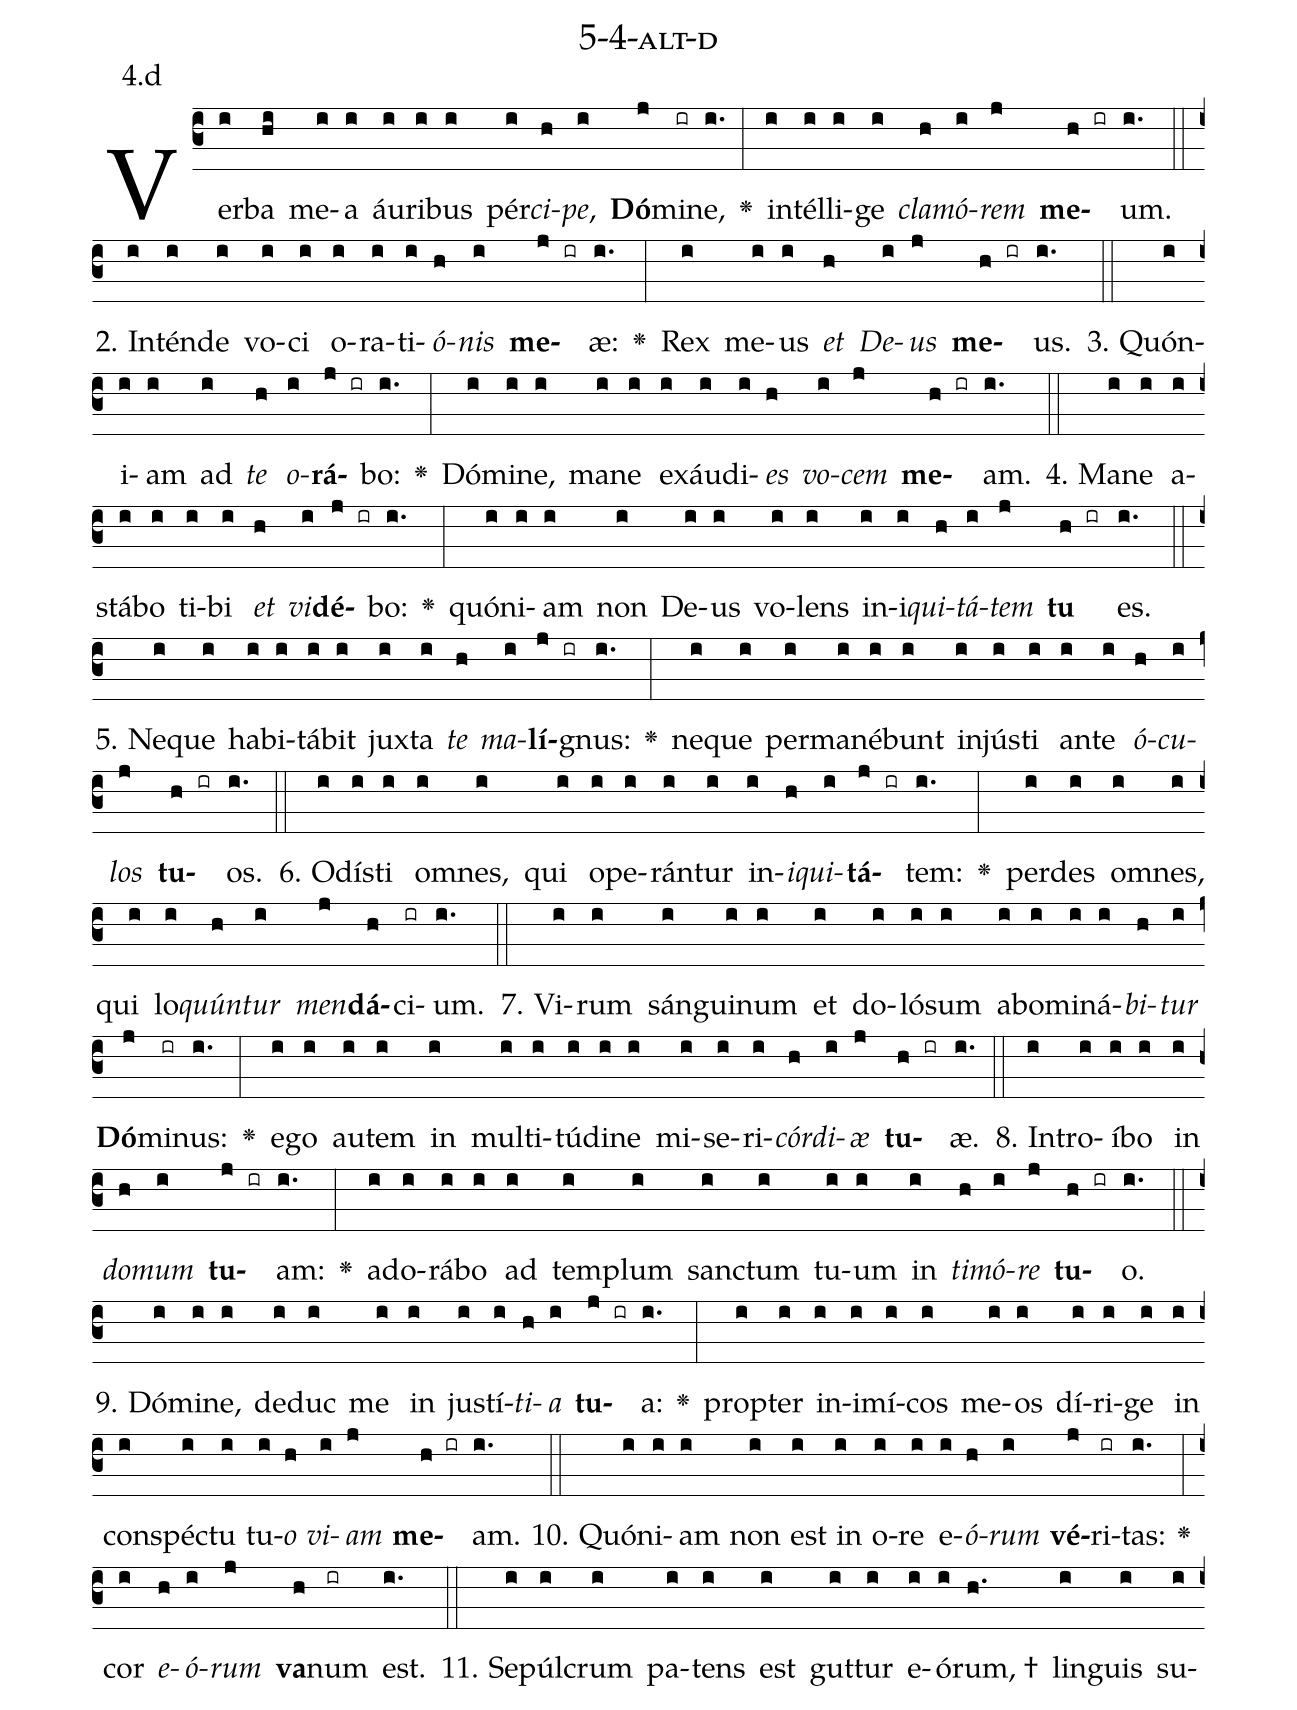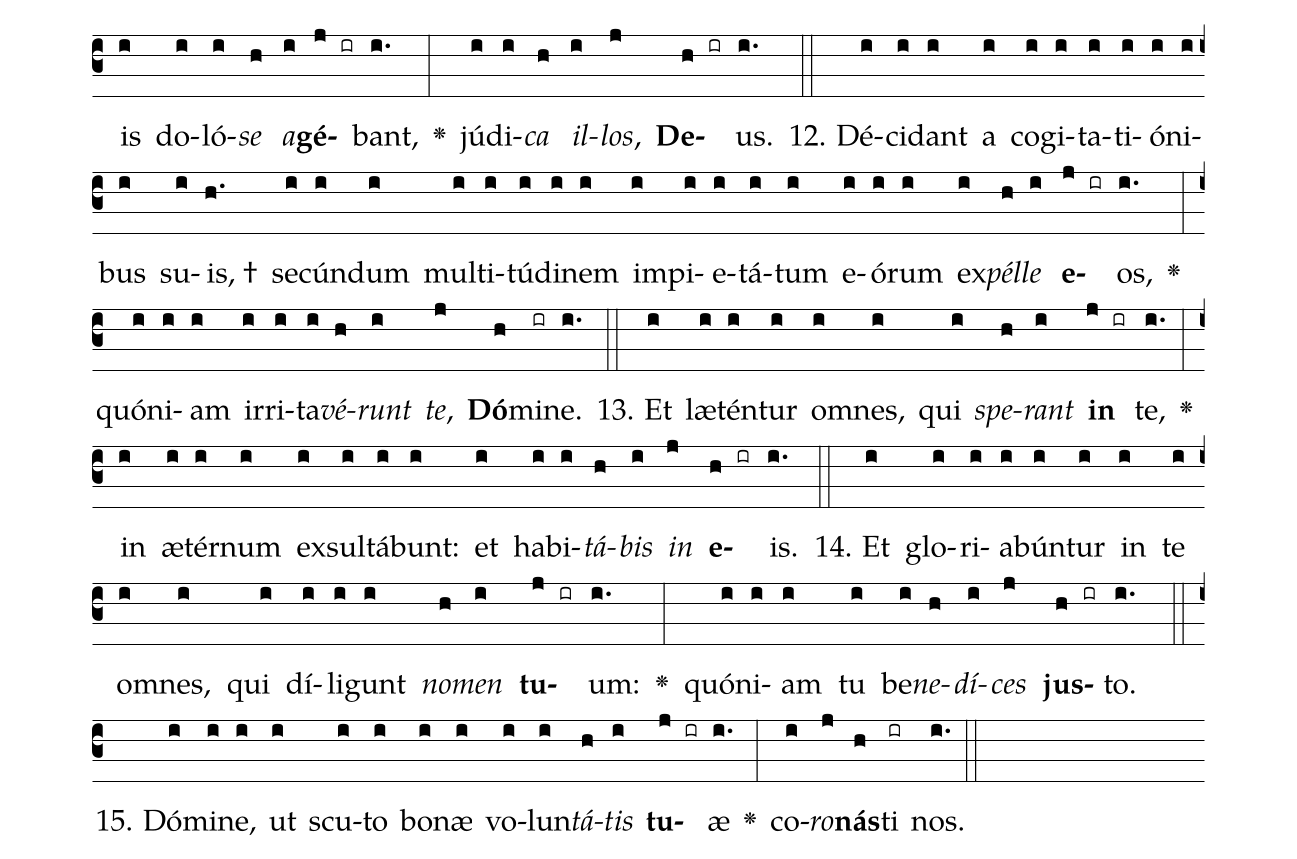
name: 5-4-alt-d;
annotation: 4.d;
%%
(c3)Ver(i)ba(hi) me(i)a(i) áu(i)ri(i)bus(i) pér(i)<i>ci</i>(h)<i>pe</i>,(i) <b>Dó</b>(j)mi(ir)ne,(i.) <v>\greheightstar</v>(:) in(i)tél(i)li(i)ge(i) <i>cla</i>(h)<i>mó</i>(i)<i>rem</i>(j) <b>me</b>(h ir)um.(i.) (::)
2. In(i)tén(i)de(i) vo(i)ci(i) o(i)ra(i)ti(i)<i>ó</i>(h)<i>nis</i>(i) <b>me</b>(j ir)æ:(i.) <v>\greheightstar</v>(:) Rex(i) me(i)us(i) <i>et</i>(h) <i>De</i>(i)<i>us</i>(j) <b>me</b>(h ir)us.(i.) (::)
3. Quón(i)i(i)am(i) ad(i) <i>te</i>(h) <i>o</i>(i)<b>rá</b>(j ir)bo:(i.) <v>\greheightstar</v>(:) Dó(i)mi(i)ne,(i) ma(i)ne(i) ex(i)áu(i)di(i)<i>es</i>(h) <i>vo</i>(i)<i>cem</i>(j) <b>me</b>(h ir)am.(i.) (::)
4. Ma(i)ne(i) a(i)stá(i)bo(i) ti(i)bi(i) <i>et</i>(h) <i>vi</i>(i)<b>dé</b>(j ir)bo:(i.) <v>\greheightstar</v>(:) quón(i)i(i)am(i) non(i) De(i)us(i) vo(i)lens(i) in(i)i(i)<i>qui</i>(h)<i>tá</i>(i)<i>tem</i>(j) <b>tu</b>(h ir) es.(i.) (::)
5. Ne(i)que(i) ha(i)bi(i)tá(i)bit(i) jux(i)ta(i) <i>te</i>(h) <i>ma</i>(i)<b>lí</b>(j ir)gnus:(i.) <v>\greheightstar</v>(:) ne(i)que(i) per(i)ma(i)né(i)bunt(i) in(i)jús(i)ti(i) an(i)te(i) <i>ó</i>(h)<i>cu</i>(i)<i>los</i>(j) <b>tu</b>(h ir)os.(i.) (::)
6. O(i)dís(i)ti(i) om(i)nes,(i) qui(i) o(i)pe(i)rán(i)tur(i) in(i)<i>i</i>(h)<i>qui</i>(i)<b>tá</b>(j ir)tem:(i.) <v>\greheightstar</v>(:) per(i)des(i) om(i)nes,(i) qui(i) lo(i)<i>quún</i>(h)<i>tur</i>(i) <i>men</i>(j)<b>dá</b>(h)ci(ir)um.(i.) (::)
7. Vi(i)rum(i) sán(i)gui(i)num(i) et(i) do(i)ló(i)sum(i) ab(i)o(i)mi(i)ná(i)<i>bi</i>(h)<i>tur</i>(i) <b>Dó</b>(j)mi(ir)nus:(i.) <v>\greheightstar</v>(:) e(i)go(i) au(i)tem(i) in(i) mul(i)ti(i)tú(i)di(i)ne(i) mi(i)se(i)ri(i)<i>cór</i>(h)<i>di</i>(i)<i>æ</i>(j) <b>tu</b>(h ir)æ.(i.) (::)
8. In(i)tro(i)í(i)bo(i) in(i) <i>do</i>(h)<i>mum</i>(i) <b>tu</b>(j ir)am:(i.) <v>\greheightstar</v>(:) ad(i)o(i)rá(i)bo(i) ad(i) tem(i)plum(i) sanc(i)tum(i) tu(i)um(i) in(i) <i>ti</i>(h)<i>mó</i>(i)<i>re</i>(j) <b>tu</b>(h ir)o.(i.) (::)
9. Dó(i)mi(i)ne,(i) de(i)duc(i) me(i) in(i) jus(i)tí(i)<i>ti</i>(h)<i>a</i>(i) <b>tu</b>(j ir)a:(i.) <v>\greheightstar</v>(:) prop(i)ter(i) in(i)i(i)mí(i)cos(i) me(i)os(i) dí(i)ri(i)ge(i) in(i) con(i)spéc(i)tu(i) tu(i)<i>o</i>(h) <i>vi</i>(i)<i>am</i>(j) <b>me</b>(h ir)am.(i.) (::)
10. Quón(i)i(i)am(i) non(i) est(i) in(i) o(i)re(i) e(i)<i>ó</i>(h)<i>rum</i>(i) <b>vé</b>(j)ri(ir)tas:(i.) <v>\greheightstar</v>(:) cor(i) <i>e</i>(h)<i>ó</i>(i)<i>rum</i>(j) <b>va</b>(h)num(ir) est.(i.) (::)
11. Se(i)púl(i)crum(i) pa(i)tens(i) est(i) gut(i)tur(i) e(i)ó(i)rum, †(h.) lin(i)guis(i) su(i)is(i) do(i)ló(i)<i>se</i>(h) <i>a</i>(i)<b>gé</b>(j ir)bant,(i.) <v>\greheightstar</v>(:) jú(i)di(i)<i>ca</i>(h) <i>il</i>(i)<i>los</i>,(j) <b>De</b>(h ir)us.(i.) (::)
12. Dé(i)ci(i)dant(i) a(i) co(i)gi(i)ta(i)ti(i)ó(i)ni(i)bus(i) su(i)is, †(h.) se(i)cún(i)dum(i) mul(i)ti(i)tú(i)di(i)nem(i) im(i)pi(i)e(i)tá(i)tum(i) e(i)ó(i)rum(i) ex(i)<i>pél</i>(h)<i>le</i>(i) <b>e</b>(j ir)os,(i.) <v>\greheightstar</v>(:) quón(i)i(i)am(i) ir(i)ri(i)ta(i)<i>vé</i>(h)<i>runt</i>(i) <i>te</i>,(j) <b>Dó</b>(h)mi(ir)ne.(i.) (::)
13. Et(i) læ(i)tén(i)tur(i) om(i)nes,(i) qui(i) <i>spe</i>(h)<i>rant</i>(i) <b>in</b>(j ir) te,(i.) <v>\greheightstar</v>(:) in(i) æ(i)tér(i)num(i) ex(i)sul(i)tá(i)bunt:(i) et(i) ha(i)bi(i)<i>tá</i>(h)<i>bis</i>(i) <i>in</i>(j) <b>e</b>(h ir)is.(i.) (::)
14. Et(i) glo(i)ri(i)a(i)bún(i)tur(i) in(i) te(i) om(i)nes,(i) qui(i) dí(i)li(i)gunt(i) <i>no</i>(h)<i>men</i>(i) <b>tu</b>(j ir)um:(i.) <v>\greheightstar</v>(:) quón(i)i(i)am(i) tu(i) be(i)<i>ne</i>(h)<i>dí</i>(i)<i>ces</i>(j) <b>jus</b>(h ir)to.(i.) (::)
15. Dó(i)mi(i)ne,(i) ut(i) scu(i)to(i) bo(i)næ(i) vo(i)lun(i)<i>tá</i>(h)<i>tis</i>(i) <b>tu</b>(j ir)æ(i.) <v>\greheightstar</v>(:) co(i)<i>ro</i>(j)<b>nás</b>(h)ti(ir) nos.(i.) (::)
